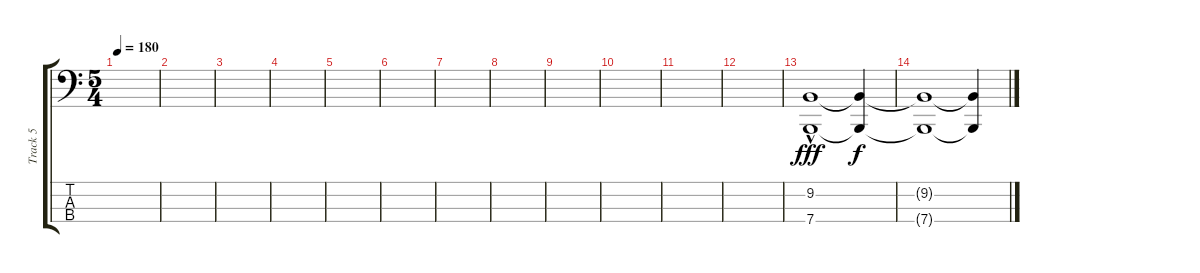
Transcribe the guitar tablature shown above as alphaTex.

\track ("Track 5" "Track 5") {instrument acousticgrandpiano}
\staff {score tabs}
\tuning (G2 D2 A1 E1) {hide}
\ts (5 4)
\tempo 180
\clef f4
\ks c
|
|
|
|
|
|
|
|
|
|
|
|
(9.2 7.4{hac}).1{dy fff} (9.2{t} 7.4{t}).4{dy f} |
(9.2{t} 7.4{t}).1 (9.2{t} 7.4{t}).4
